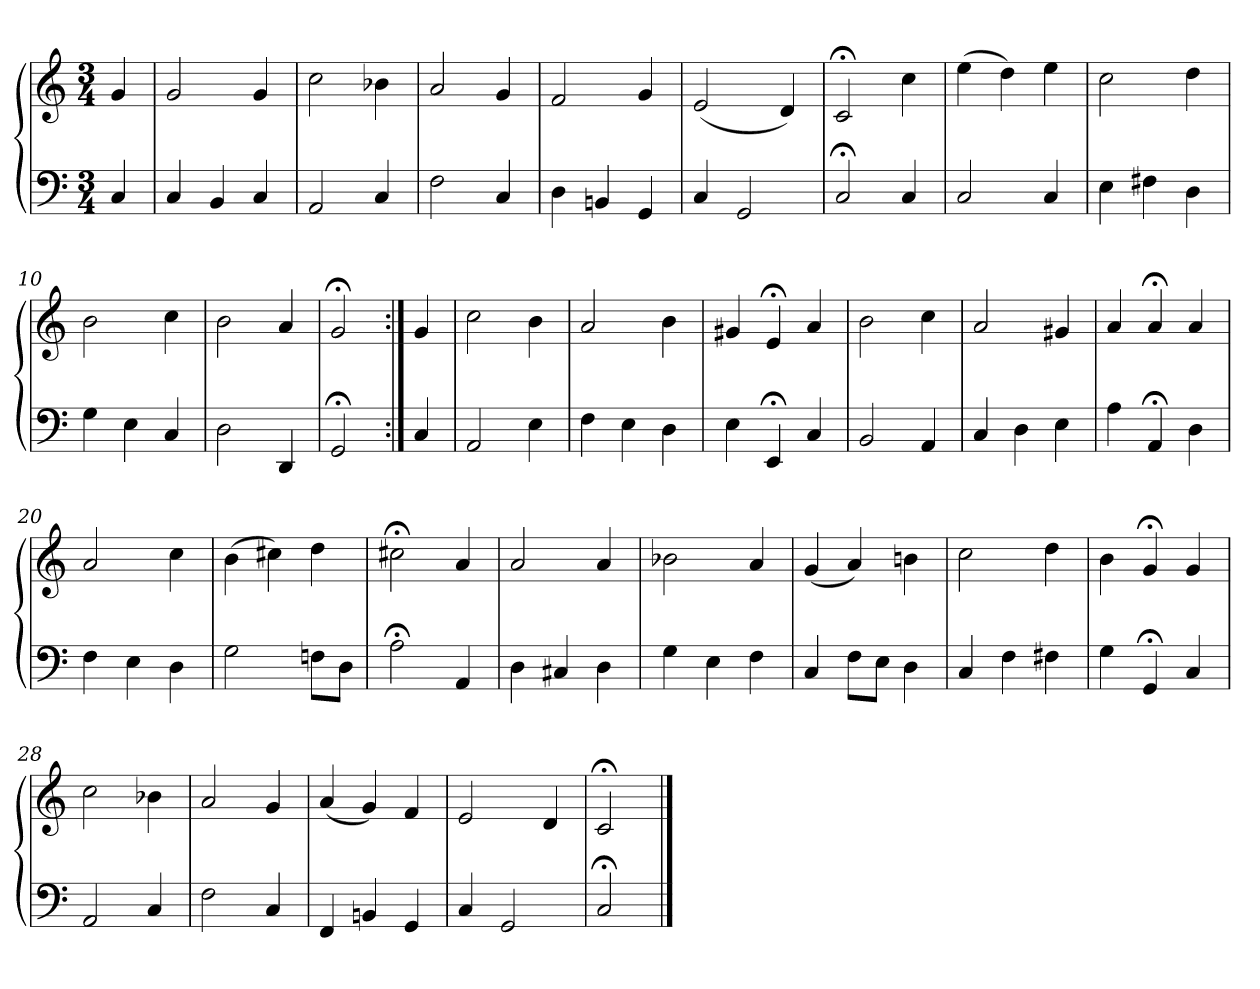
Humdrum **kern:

**kern	**kern
*part1	*part1
*staff2	*staff1
*clefF4	*clefG2
*M3/4	*M3/4
=1	=1
4C	4g
=2	=2
4C	2g
4BB	.
4C	4g
=3	=3
2AA	2cc
4C	4b-X
=4	=4
2F	2a
4C	4g
=5	=5
4D	2f
4BBn	.
4GG	4g
=6	=6
4C	(2e
2GG	.
.	4d)
=7	=7
2C;<	2c;<
4C	4cc
=8	=8
2C	(4ee
.	4dd)
4C	4ee
=9	=9
4E	2cc
4F#X	.
4D	4dd
=10	=10
4G	2b
4E	.
4C	4cc
=11	=11
2D	2b
4DD	4a
!!LO:LB:g=z
=12	=12
2GG;<	2g;<
=13:|!	=13:|!
4C	4g
=14	=14
2AA	2cc
4E	4b
=15	=15
4F	2a
4E	.
4D	4b
=16	=16
4E	4g#X
4EE;<	4e;<
4C	4a
=17	=17
2BB	2b
4AA	4cc
=18	=18
4C	2a
4D	.
4E	4g#X
=19	=19
4A	4a
4AA;<	4a;<
4D	4a
=20	=20
4F	2a
4E	.
4D	4cc
=21	=21
2G	(4b
.	4cc#X)
8FnL	4dd
8DJ	.
=22	=22
2A;<	2cc#X;<
4AA	4a
!!LO:LB:g=z
=23	=23
4D	2a
4C#X	.
4D	4a
=24	=24
4G	2b-X
4E	.
4F	4a
=25	=25
4C	(4g
8FL	4a)
8EJ	.
4D	4bn
=26	=26
4C	2cc
4F	.
4F#X	4dd
=27	=27
4G	4b
4GG;<	4g;<
4C	4g
=28	=28
2AA	2cc
4C	4b-X
=29	=29
2F	2a
4C	4g
=30	=30
4FF	(4a
4BBn	4g)
4GG	4f
=31	=31
4C	2e
2GG	.
.	4d
=32	=32
2C;<	2c;<
==	==
*-	*-
